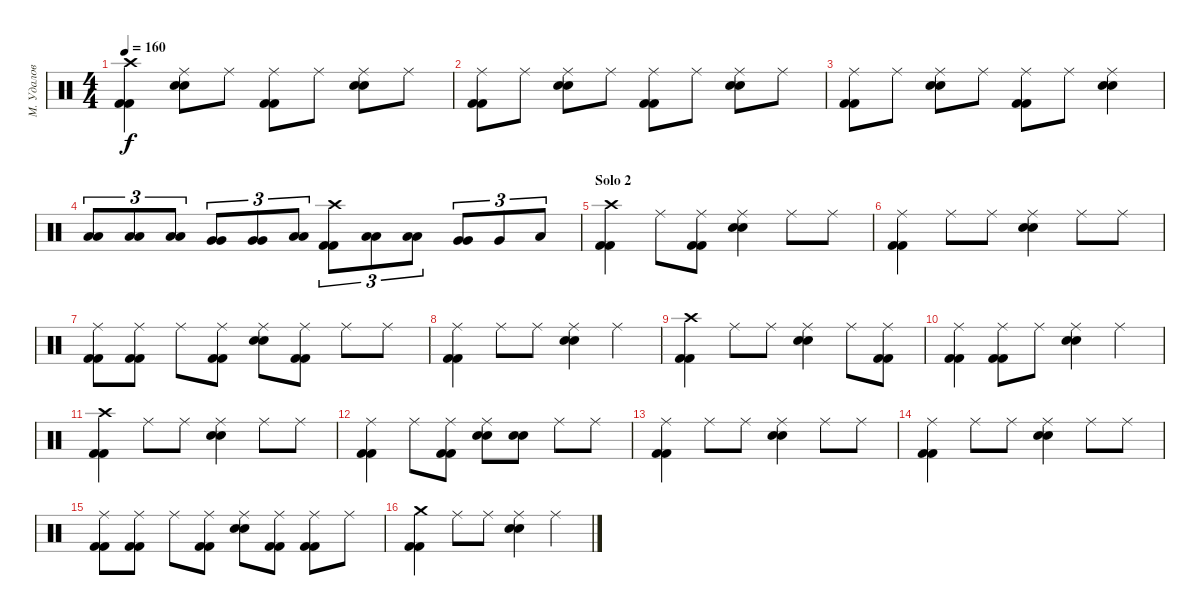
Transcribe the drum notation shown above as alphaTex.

\track ("M. Удалов" "M. Удалов") {instrument percussion}
\staff {score}
\articulation defaults
\ts (4 4)
\tempo 160
\clef neutral
\ks c
("Crash high (hit)" "Kick (hit) 2" "Kick (hit) 2").4{dy f} ("Ride (middle)" "Electric Snare (hit)" "Electric Snare (hit)").8 "Ride (middle)".8 ("Ride (middle)" "Kick (hit) 2" "Kick (hit) 2").8 "Ride (middle)".8 ("Ride (middle)" "Electric Snare (hit)" "Electric Snare (hit)").8 "Ride (middle)".8 |
("Ride (middle)" "Kick (hit) 2" "Kick (hit) 2").8 "Ride (middle)".8 ("Ride (middle)" "Electric Snare (hit)" "Electric Snare (hit)").8 "Ride (middle)".8 ("Ride (middle)" "Kick (hit) 2" "Kick (hit) 2").8 "Ride (middle)".8 ("Ride (middle)" "Electric Snare (hit)" "Electric Snare (hit)").8 "Ride (middle)".8 |
("Ride (middle)" "Kick (hit) 2" "Kick (hit) 2").8 "Ride (middle)".8 ("Ride (middle)" "Electric Snare (hit)" "Electric Snare (hit)").8 "Ride (middle)".8 ("Ride (middle)" "Kick (hit) 2" "Kick (hit) 2").8 "Ride (middle)".8 ("Ride (middle)" "Electric Snare (hit)" "Electric Snare (hit)").4 |
("Low Tom (hit)" "Low Tom (hit)").8{tu (3 2)} ("Low Tom (hit)" "Low Tom (hit)").8{tu (3 2)} ("Low Tom (hit)" "Low Tom (hit)").8{tu (3 2)} ("Very Low Tom (hit)" "Very Low Tom (hit)").8{tu (3 2)} ("Very Low Tom (hit)" "Very Low Tom (hit)").8{tu (3 2)} ("Low Floor Tom (hit)" "Low Floor Tom (hit)").8{tu (3 2)} ("Crash high (hit)" "Kick (hit) 2" "Kick (hit) 2").8{tu (3 2)} ("Low Tom (hit)" "Low Tom (hit)").8{tu (3 2)} ("Low Tom (hit)" "Low Tom (hit)").8{tu (3 2)} ("Very Low Tom (hit)" "Very Low Tom (hit)").8{tu (3 2)} "Very Low Tom (hit)".8{tu (3 2)} "Low Floor Tom (hit)".8{tu (3 2)} |
\section ("" "Solo 2")
("Crash high (hit)" "Kick (hit) 2" "Kick (hit) 2").4 "Ride (middle)".8 ("Ride (middle)" "Kick (hit) 2" "Kick (hit) 2").8 ("Ride (middle)" "Electric Snare (hit)" "Electric Snare (hit)").4 "Ride (middle)".8 "Ride (middle)".8 |
("Ride (middle)" "Kick (hit) 2" "Kick (hit) 2").4 "Ride (middle)".8 "Ride (middle)".8 ("Ride (middle)" "Electric Snare (hit)" "Electric Snare (hit)").4 "Ride (middle)".8 "Ride (middle)".8 |
("Ride (middle)" "Kick (hit) 2" "Kick (hit) 2").8 ("Ride (middle)" "Kick (hit) 2" "Kick (hit) 2").8 "Ride (middle)".8 ("Ride (middle)" "Kick (hit) 2" "Kick (hit) 2").8 ("Ride (middle)" "Electric Snare (hit)" "Electric Snare (hit)").8 ("Ride (middle)" "Kick (hit) 2" "Kick (hit) 2").8 "Ride (middle)".8 "Ride (middle)".8 |
("Ride (middle)" "Kick (hit) 2" "Kick (hit) 2").4 "Ride (middle)".8 "Ride (middle)".8 ("Ride (middle)" "Electric Snare (hit)" "Electric Snare (hit)").4 "Ride (middle)".4 |
("Crash high (hit)" "Kick (hit) 2" "Kick (hit) 2").4 "Ride (middle)".8 "Ride (middle)".8 ("Ride (middle)" "Electric Snare (hit)" "Electric Snare (hit)").4 "Ride (middle)".8 ("Ride (middle)" "Kick (hit) 2" "Kick (hit) 2").8 |
("Ride (middle)" "Kick (hit) 2" "Kick (hit) 2").4 ("Ride (middle)" "Kick (hit) 2" "Kick (hit) 2").8 "Ride (middle)".8 ("Ride (middle)" "Electric Snare (hit)" "Electric Snare (hit)").4 "Ride (middle)".4 |
("Crash high (hit)" "Kick (hit) 2" "Kick (hit) 2").4 "Ride (middle)".8 "Ride (middle)".8 ("Ride (middle)" "Electric Snare (hit)" "Electric Snare (hit)").4 "Ride (middle)".8 "Ride (middle)".8 |
("Ride (middle)" "Kick (hit) 2" "Kick (hit) 2").4 "Ride (middle)".8 ("Ride (middle)" "Kick (hit) 2" "Kick (hit) 2").8 ("Ride (middle)" "Electric Snare (hit)" "Electric Snare (hit)").8 ("Electric Snare (hit)" "Electric Snare (hit)").8 "Ride (middle)".8 "Ride (middle)".8 |
("Ride (middle)" "Kick (hit) 2" "Kick (hit) 2").4 "Ride (middle)".8 "Ride (middle)".8 ("Ride (middle)" "Electric Snare (hit)" "Electric Snare (hit)").4 "Ride (middle)".8 "Ride (middle)".8 |
("Ride (middle)" "Kick (hit) 2" "Kick (hit) 2").4 "Ride (middle)".8 "Ride (middle)".8 ("Ride (middle)" "Electric Snare (hit)" "Electric Snare (hit)").4 "Ride (middle)".8 "Ride (middle)".8 |
("Ride (middle)" "Kick (hit) 2" "Kick (hit) 2").8 ("Ride (middle)" "Kick (hit) 2" "Kick (hit) 2").8 "Ride (middle)".8 ("Ride (middle)" "Kick (hit) 2" "Kick (hit) 2").8 ("Ride (middle)" "Electric Snare (hit)" "Electric Snare (hit)").8 ("Ride (middle)" "Kick (hit) 2" "Kick (hit) 2").8 ("Ride (middle)" "Kick (hit) 2" "Kick (hit) 2").8 "Ride (middle)".8 |
("Crash medium (hit)" "Kick (hit) 2" "Kick (hit) 2").4 "Ride (middle)".8 "Ride (middle)".8 ("Ride (middle)" "Electric Snare (hit)" "Electric Snare (hit)").4 "Ride (middle)".4
